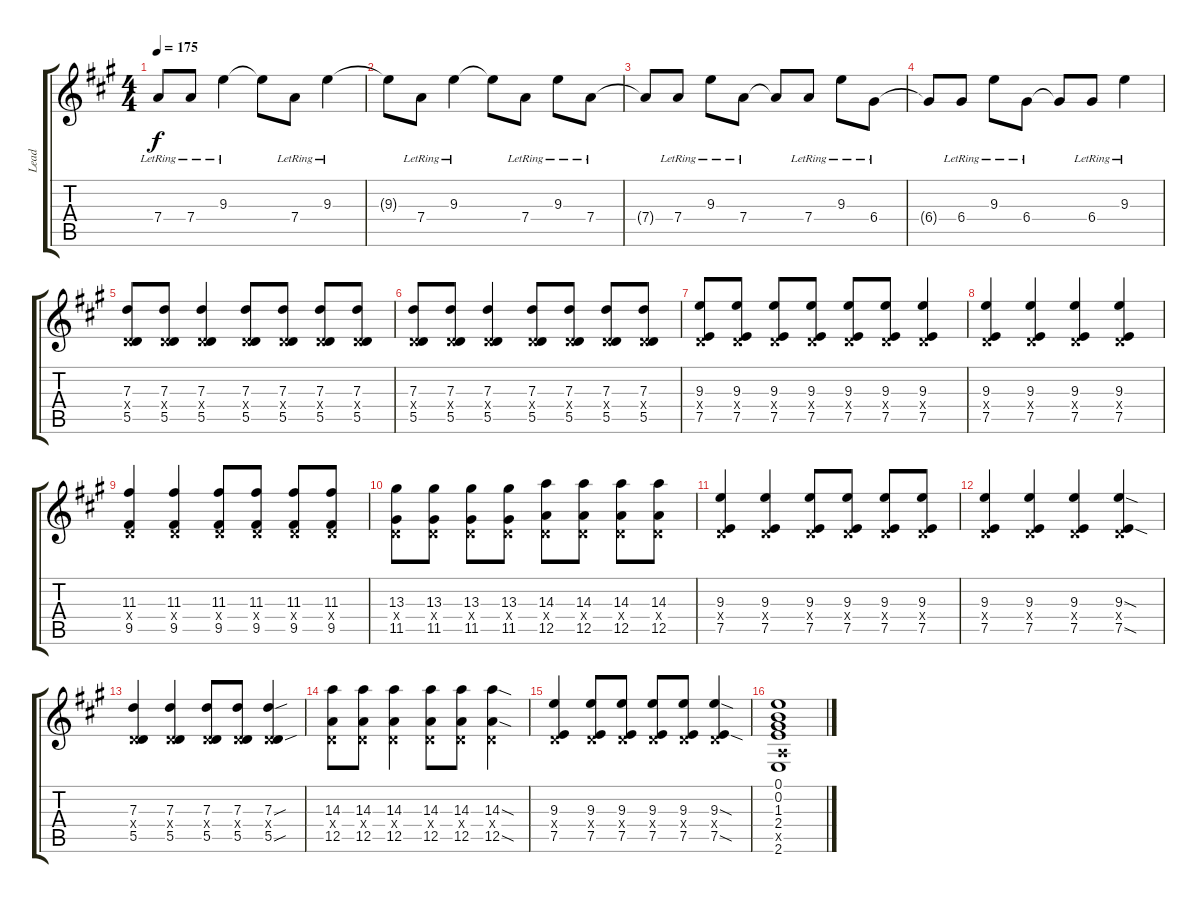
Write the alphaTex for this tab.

\track ("Lead" "Lead") {instrument distortionguitar}
\staff {score tabs}
\tuning (E4 B3 G3 D3 A2 D2) {hide}
\ts (4 4)
\tempo 175
\clef g2
\ks f#minor
7.4{lr}.8{dy f} 7.4{lr}.8 9.3{lr}.4 9.3{t}.8 7.4{lr}.8 9.3{lr}.4 |
9.3{t}.8 7.4{lr}.8 9.3{lr}.4 9.3{t}.8 7.4{lr}.8 9.3{lr}.8 7.4{lr}.8 |
7.4{t}.8 7.4{lr}.8 9.3{lr}.8 7.4{lr}.8 7.4{t}.8 7.4{lr}.8 9.3{lr}.8 6.4{lr}.8 |
6.4{t}.8 6.4{lr}.8 9.3{lr}.8 6.4{lr}.8 6.4{t}.8 6.4{lr}.8 9.3{lr}.4 |
(7.3 0.4{x} 5.5).8 (7.3 0.4{x} 5.5).8 (7.3 0.4{x} 5.5).4 (7.3 0.4{x} 5.5).8 (7.3 0.4{x} 5.5).8 (7.3 0.4{x} 5.5).8 (7.3 0.4{x} 5.5).8 |
(7.3 0.4{x} 5.5).8 (7.3 0.4{x} 5.5).8 (7.3 0.4{x} 5.5).4 (7.3 0.4{x} 5.5).8 (7.3 0.4{x} 5.5).8 (7.3 0.4{x} 5.5).8 (7.3 0.4{x} 5.5).8 |
(9.3 0.4{x} 7.5).8 (9.3 0.4{x} 7.5).8 (9.3 0.4{x} 7.5).8 (9.3 0.4{x} 7.5).8 (9.3 0.4{x} 7.5).8 (9.3 0.4{x} 7.5).8 (9.3 0.4{x} 7.5).4 |
(9.3 0.4{x} 7.5).4 (9.3 0.4{x} 7.5).4 (9.3 0.4{x} 7.5).4 (9.3 0.4{x} 7.5).4 |
(11.3 0.4{x} 9.5).4 (11.3 0.4{x} 9.5).4 (11.3 0.4{x} 9.5).8 (11.3 0.4{x} 9.5).8 (11.3 0.4{x} 9.5).8 (11.3 0.4{x} 9.5).8 |
(13.3 0.4{x} 11.5).8 (13.3 0.4{x} 11.5).8 (13.3 0.4{x} 11.5).8 (13.3 0.4{x} 11.5).8 (14.3 0.4{x} 12.5).8 (14.3 0.4{x} 12.5).8 (14.3 0.4{x} 12.5).8 (14.3 0.4{x} 12.5).8 |
(9.3 0.4{x} 7.5).4 (9.3 0.4{x} 7.5).4 (9.3 0.4{x} 7.5).8 (9.3 0.4{x} 7.5).8 (9.3 0.4{x} 7.5).8 (9.3 0.4{x} 7.5).8 |
(9.3 0.4{x} 7.5).4 (9.3 0.4{x} 7.5).4 (9.3 0.4{x} 7.5).4 (9.3{sod} 0.4{x} 7.5{sod}).4 |
(7.3 0.4{x} 5.5).4 (7.3 0.4{x} 5.5).4 (7.3 0.4{x} 5.5).8 (7.3 0.4{x} 5.5).8 (7.3{sou} 0.4{x} 5.5{sou}).4 |
(14.3 0.4{x} 12.5).8 (14.3 0.4{x} 12.5).8 (14.3 0.4{x} 12.5).4 (14.3 0.4{x} 12.5).8 (14.3 0.4{x} 12.5).8 (14.3{sod} 0.4{x} 12.5{sod}).4 |
(9.3 0.4{x} 7.5).4 (9.3 0.4{x} 7.5).8 (9.3 0.4{x} 7.5).8 (9.3 0.4{x} 7.5).8 (9.3 0.4{x} 7.5).8 (9.3{sod} 0.4{x} 7.5{sod}).4 |
(0.1 0.2 1.3 2.4 0.5{x} 2.6).1
